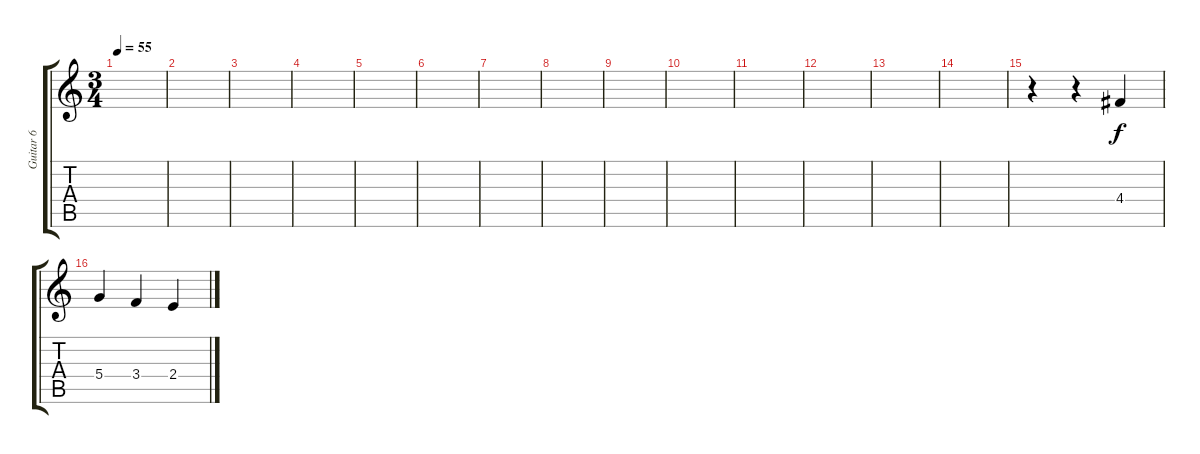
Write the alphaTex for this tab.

\track ("Guitar 6" "Guitar 6") {instrument overdrivenguitar}
\staff {score tabs}
\tuning (E4 B3 G3 D3 A2 D2) {hide}
\ts (3 4)
\tempo 55
\clef g2
\ks c
|
|
|
|
|
|
|
|
|
|
|
|
|
|
r.4 r.4 4.4.4 |
5.4.4 3.4.4 2.4.4
